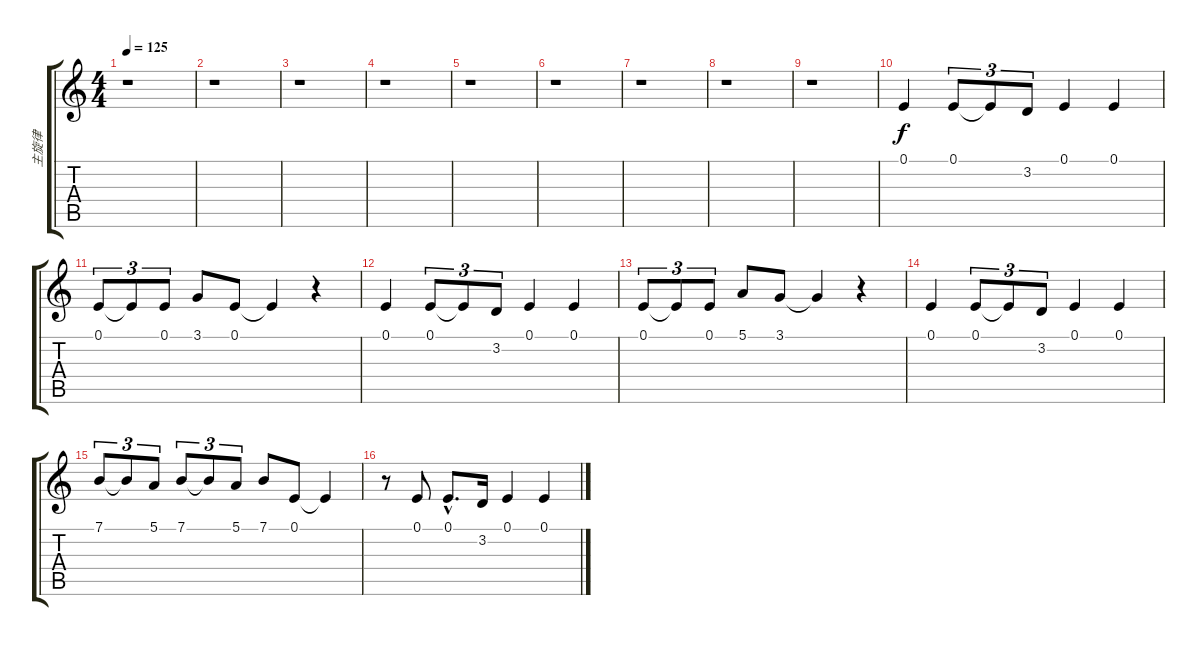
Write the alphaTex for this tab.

\track ("主旋律" "主旋律") {instrument choiraahs}
\staff {score tabs}
\tuning (E4 B3 G3 D3 A2 E2) {hide}
\ts (4 4)
\tempo 125
\clef g2
\ks c
r.1{dy f} |
r.1 |
r.1 |
r.1 |
r.1 |
r.1 |
r.1 |
r.1 |
r.1 |
0.1.4 0.1.8{tu (3 2)} 0.1{t}.8{tu (3 2)} 3.2.8{tu (3 2)} 0.1.4 0.1.4 |
0.1.8{tu (3 2)} 0.1{t}.8{tu (3 2)} 0.1.8{tu (3 2)} 3.1.8 0.1.8 0.1{t}.4 r.4 |
0.1.4 0.1.8{tu (3 2)} 0.1{t}.8{tu (3 2)} 3.2.8{tu (3 2)} 0.1.4 0.1.4 |
0.1.8{tu (3 2)} 0.1{t}.8{tu (3 2)} 0.1.8{tu (3 2)} 5.1.8 3.1.8 3.1{t}.4 r.4 |
0.1.4 0.1.8{tu (3 2)} 0.1{t}.8{tu (3 2)} 3.2.8{tu (3 2)} 0.1.4 0.1.4 |
7.1.8{tu (3 2)} 7.1{t}.8{tu (3 2)} 5.1.8{tu (3 2)} 7.1.8{tu (3 2)} 7.1{t}.8{tu (3 2)} 5.1.8{tu (3 2)} 7.1.8 0.1.8 0.1{t}.4 |
r.8 0.1.8 0.1{hac}.8{d} 3.2.16 0.1.4 0.1.4
